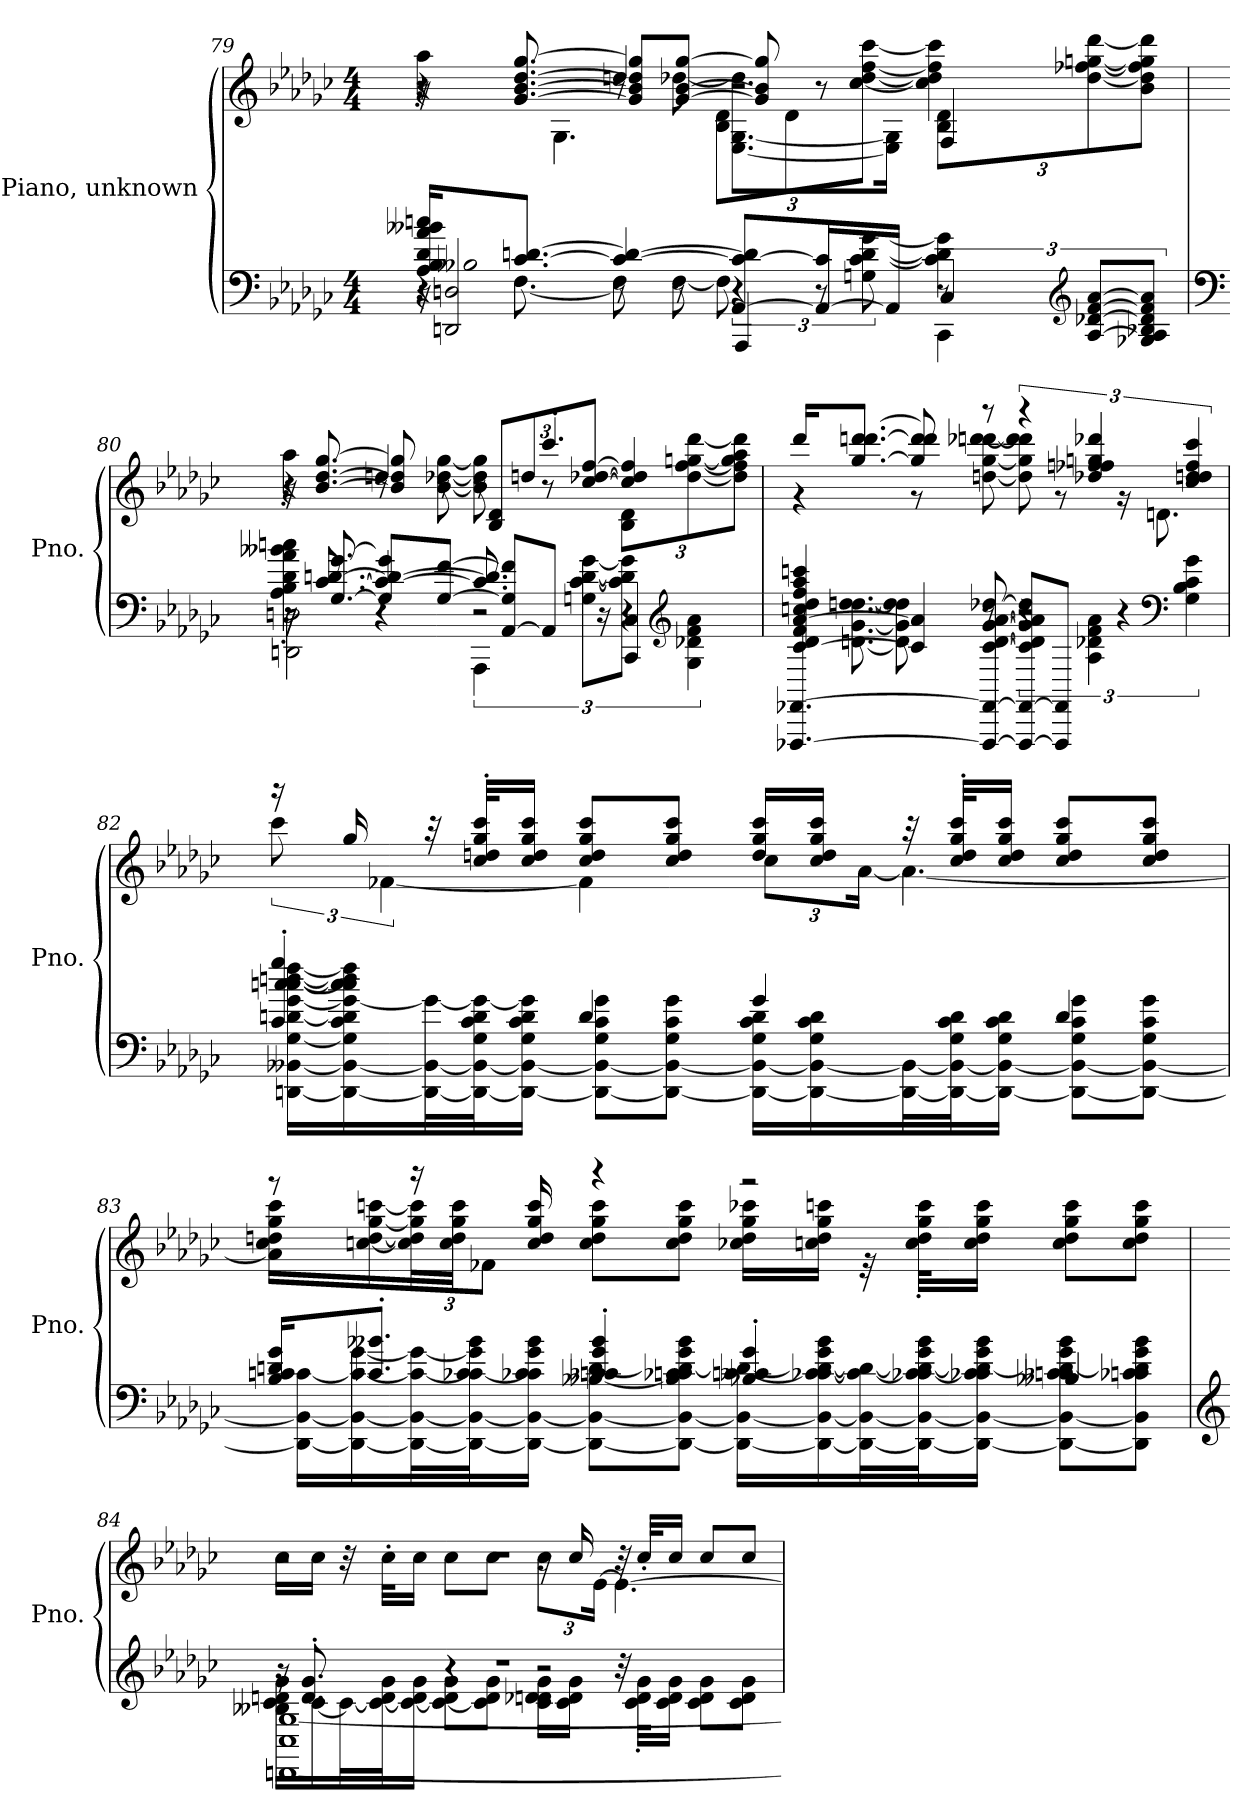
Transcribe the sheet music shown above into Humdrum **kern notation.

**kern	**kern
*part1	*part1
*staff2	*staff1
*I"Piano, unknown	*
*I'Pno.	*
!!LO:LB:g=z
*clefF4	*clefG2
*k[b-e-a-d-g-c-]	*k[b-e-a-d-g-c-]
*M4/4	*M4/4
=79	=79
*^	*^
*	*^	*	*^
*	*	*^	*	*	*^
16A-/ 16B-/ 16d-/ 16a-/ 16b--X/ 16ccn/KL	16r	2DDn/ 2Dn/ 2B--X/	4r	4r	4aa-'\	16r	8r
[8.c-/ [8.dn/J	[8.F\	.	.	.	.	[8.g-/ [8.b-/ [8.dd-/ [8.gg-/	.
.	.	.	.	.	.	.	4.G-\
4c-/_ 4d/_	8F\]	.	8r	4ddn/	8r	8g-/] 8b-/] 8dd-/] 8gg-/]L	.
.	8r	.	[8F\	.	[8dd-X\	[8g-/ [8b-/ [8gg-/J	.
*	*	*	*	*	*	*	*Xbrackettup
[8AA-/ 8c-/_ 8d/]L	6r	4AAA-/	8F\]	2r	[8.E-\ [8.G-\ 8.dd-\]L	8g-/] 8b-/] 8gg-/]	12B-\ 12d-\L
.	.	.	.	.	.	.	12d-\
16AA-/_ 16c-/]L	.	.	8r	.	.	8r	.
.	12Gn\ [12c-\ [12d\ [12g-\	.	.	.	.	.	[12cc-\ [12dd-\ [12ff\ [12ccc-\J
16AA-/JJ]	.	.	.	.	16E-\] 16G-\]Jk	.	.
12r	4c-\] 4d\] 4g-\]	4C-/	4CC-\	.	12B-\ 12d-\L	4F/	4cc-\] 4dd-\] 4ff\] 4ccc-\]
*clefG2	*	*	*	*	*	*	*
[12A-/ [12d-X/ [12f/ [12a-/L	.	.	.	.	[12dd-\ [12ff-X\ [12ggn\ [12ddd-\	.	.
12G-X/ 12A-/] 12B-X/ 12d-/] 12f/] 12a-/]J	.	.	.	.	12b-\ 12dd-\] 12ff-\] 12gg\] 12ddd-\]J	.	.
*	*	*	*	*v	*v	*v	*v
!!LO:LB:g=z
=80	=80	=80	=80	=80
*clefF4	*	*	*	*
*	*	*	*	*^
*	*	*	*	*	*^
16r	4A-\' 4B-\' 4d-\' 4a-\' 4b--X\' 4ccn\'	16r	2DDn\ 2Dn\	4r	4aa-'\	16r
[8.c-/ [8.dn/	.	[8.G-/ [8.g-/	.	.	.	[8.b-/ [8.dd-/ [8.gg-/
4c-/_ 4d/_	4r	8G-/] 8g-/]L	.	4ddn/	8r	8b-/] 8dd-/] 8gg-/]
.	.	[8G-/ [8f/J	.	.	[8b-\ [8dd-X\ [8gg-\	8r
8.c-/] 8.d/]	6AAA-\	[8AA-/ 8G-/] 8f/]L	2r	8r	8b-\] 8dd-\] 8gg-\]	12B-/ 12d-/L
.	.	.	.	.	.	12ddn/
.	.	8AA-/J]	.	4.ccc-'/	8r	.
.	12Gn\ [12c-\ [12d\ [12g-\L	.	.	.	.	[12cc-/ [12dd-X/ [12ff/J
16r	.	.	.	.	.	.
4r	12c-\] 12d\] 12g-\]J	4CC-/ 4C-/	.	.	12B-\ 12d-\L	4cc-/] 4dd-/] 4ff/]
*clefG2	*	*	*	*	*	*
.	6G\ 6d-X\ 6f\ 6a-\	.	.	.	[12dd-\ [12ff\ [12ggn\ [12ddd-\	.
.	.	.	.	.	12dd-\] 12ff\] 12gg\] 12aa-\ 12ddd-\]J	.
*	*	*v	*v	*	*	*
*	*	*	*	*v	*v
!!LO:LB:g=z
=81	=81	=81	=81	=81
[4c-/ 4d-/ 4f/ [4a-/ 4ccn/ 4dd-/ 4ff/ 4aa-/ 4cccn/	16r	[4.FFF-X/ [4.FF-X/	16ddd-/KL	4r
.	[8.dn\ [8.g-\ [8.dd-\ [8.ddn\	.	[8.gg-/ [8.ddd-/ [8.dddn/J	.
4c-/] 4a-/]	8d\] 8g-\] 8dd-\] 8dd\]	.	8gg-/] 8ddd-/] 8ddd/]	8r
.	8r	8FFF-/_ 8FF-/_ [8c-/ [8d/ [8g-/ [8a-/ [8dd-X/	8r	[8ddn\ [8gg-\ [8ddd-X\ [8dddn\
*	*	*	*brackettup	*
2r	6r	8FFF-/_ 8FF-/_ 8c-/] 8d/] 8g-/] 8a-/] 8dd-/]L	6r	8dd\] 8gg-\] 8ddd-\] 8ddd\]
.	.	8FFF-/] 8FF-/]J	.	8r
.	6A-\ 6d-X\ 6f\ 6a-\	.	6dd-X/ 6ff-X/ 6ffn/ 6ggn/ 6ddd-X/	.
.	.	4r	.	16r
.	.	.	.	8.dn\
*clefF4	*	*	*	*
.	6G-\ 6B-\ 6c-\ 6g-\	.	6cc-/ 6dd-/ 6ddn/ 6ff/ 6ccc-/	.
*	*v	*v	*	*
!!LO:LB:g=z	!!
=82	=82	=82	=82
4c-/' 4gg-/'	[16DDn\ [16BB--X\ [16G-\ [16dn\ [16g-\ [16cc-\ [16ccn\ [16ddn\ [16ff\LL	16r	12ccc-\
.	16DD\_ 16BB--\_ 16G-\] 16c-\ 16d\] 16g-\_ 16cc-\] 16cc\] 16dd\] 16ff\]	16gg-/	.
.	.	.	[6f-X\
.	32DD\_ 32BB--\_ 32g-\_L	32r	.
.	32DD\_ 32BB--\_ 32G-\ 32c-\ 32d\ 32g-\_J	32cc-/' 32ddn/' 32gg-/' 32ccc-/'KLL	.
.	16DD\_ 16BB--\_ 16G-\ 16c-\ 16d\ 16g-\]JJ	16cc-/ 16dd/ 16gg-/ 16ccc-/JJ	.
4d/	8DD\_ 8BB--\_ 8G-\ 8c-\ 8g-\L	8cc-/ 8dd/ 8gg-/ 8ccc-/L	4f-\]
.	8DD\_ 8BB--\_ 8G-\ 8c-\ 8g-\J	8cc-/ 8dd/ 8gg-/ 8ccc-/J	.
*	*	*	*Xbrackettup
4g-/	16DD\_ 16BB--\_ 16G-\ 16c-\ 16d\LL	16dd/ 16gg-/ 16ccc-/LL	12cc-\L
.	16DD\_ 16BB--\_ 16G-\ 16c-\ 16d\	16cc-/ 16dd/ 16gg-/ 16ccc-/JJ	.
.	.	.	[24a-\Jk
.	32DD\_ 32BB--\_L	32r	4.a-\_
.	32DD\_ 32BB--\_ 32G-\ 32c-\ 32d\J	32cc-/' 32dd/' 32gg-/' 32ccc-/'KLL	.
.	16DD\_ 16BB--\_ 16G-\ 16c-\ 16d\JJ	16cc-/ 16dd/ 16gg-/ 16ccc-/JJ	.
4d/	8DD\_ 8BB--\_ 8G-\ 8c-\ 8g-\L	8cc-/ 8dd/ 8gg-/ 8ccc-/L	.
.	8DD\_ 8BB--\_ 8G-\ 8c-\ 8g-\J	8cc-/ 8dd/ 8gg-/ 8ccc-/J	.
!!LO:LB:g=z	!!
=83	=83	=83	=83
16B-/ 16c-/ 16dn/ 16g-/KL	16DD\_ 16BB--\_ [16cn\LL	8r	16a-\] 16cc-\ 16ddn\ 16gg-\ 16ccc-\LL
8.c-X/' 8.b--X/'J	16DD\_ 16BB--\_ 16c\_ [16g-\	.	[16ccn\ [16dd\ [16gg-\ [16cccn\
.	32DD\_ 32BB--\_ 32c\_ 32g-\_L	16r	48cc\] 48dd\] 48gg-\] 48ccc\]L
.	.	.	48cc\ 48dd\ 48gg-\ 48ccc\JJ
.	32DD\_ 32BB--\_ 32c-X\ 32c\_ 32g-\] 32b--\J	.	.
.	.	.	12f-X\J
.	16DD\_ 16BB--\_ 16c-X\ 16c\] 16g-\ 16b--\JJ	16cc/ 16dd/ 16gg-/ 16ccc/	.
4c-X/' 4cn/' 4g-/' 4b--/'	8DD\_ 8BB--\_ [8B--X\ [8d\L	4r	8cc\ 8dd\ 8gg-\ 8ccc\L
.	8DD\_ 8BB--\_ 8B--\] 8c-X\ 8cn\ 8d\_ 8g-\ 8b--\J	.	8cc\ 8dd\ 8gg-\ 8ccc\J
4B-X/' 4c-X/' 4g-/'	16DD\_ 16BB--\_ [16cn\ 16d\_LL	2r	16cc-X\ 16dd\ 16gg-\ 16ccc-X\LL
.	16DD\_ 16BB--\_ 16c-X\ 16c\_ 16d\_ 16g-\ 16b--\	.	16ccn\ 16dd\ 16gg-\ 16cccn\JJ
.	32DD\_ 32BB--\_ 32c\_ 32d\_L	.	32r
.	32DD\_ 32BB--\_ 32c-X\ 32c\_ 32d\_ 32g-\ 32b--\J	.	32cc\' 32dd\' 32gg-\' 32ccc\'KLL
.	16DD\_ 16BB--\_ 16c-X\ 16c\] 16d\_ 16g-\ 16b--\JJ	.	16cc\ 16dd\ 16gg-\ 16ccc\JJ
4B--X/	8DD\_ 8BB--\_ 8c-X\ 8cn\ 8d\_ 8g-\ 8b--\L	.	8cc\ 8dd\ 8gg-\ 8ccc\L
.	8DD\] 8BB--\] 8c-X\ 8cn\ 8d\] 8g-\ 8b--\J	.	8cc\ 8dd\ 8gg-\ 8ccc\J
*v	*v	*	*
*	*v	*v
!!LO:PB:g=z
=84	=84
*clefG2	*
*^	*^
*	*^	*	*^
*	*	*^	*	*	*
1r	16B--X\ 16c-\ 16dn\ 16g-\LL	16r	[1DDn 1C- [1G-	1r	2r	16cc-\LL
.	[16c-\	8.d/' 8.g-/'	.	.	.	16cc-\JJ
.	32c-\L_	.	.	.	.	32r
.	32c-\_ 32d\ 32g-\J	.	.	.	.	32cc-'\KLL
.	16c-\_ 16d\ 16g-\JJ	.	.	.	.	16cc-\JJ
.	8c-\_ 8d\ 8g-\L	4r	.	.	.	8cc-\L
.	8c-\] 8d\ 8g-\J	.	.	.	.	8cc-\J
.	16c-\ 16d-X\ 16dn\ 16g-\LL	2r	.	.	16r	12cc-\L
.	16c-\ 16d\ 16g-\JJ	.	.	.	16cc-/	.
.	.	.	.	.	.	[24e-\Jk
.	32r	.	.	.	32r	4.e-\_
.	32c-\' 32d\' 32g-\'KLL	.	.	.	32cc-'/KLL	.
.	16c-\ 16d\ 16g-\JJ	.	.	.	16cc-/JJ	.
.	8c-\ 8d\ 8g-\L	.	.	.	8cc-/L	.
.	8c-\ 8d\ 8g-\J	.	.	.	8cc-/J	.
*v	*v	*v	*v	*	*	*
*	*v	*v	*v
=	=
*-	*-
